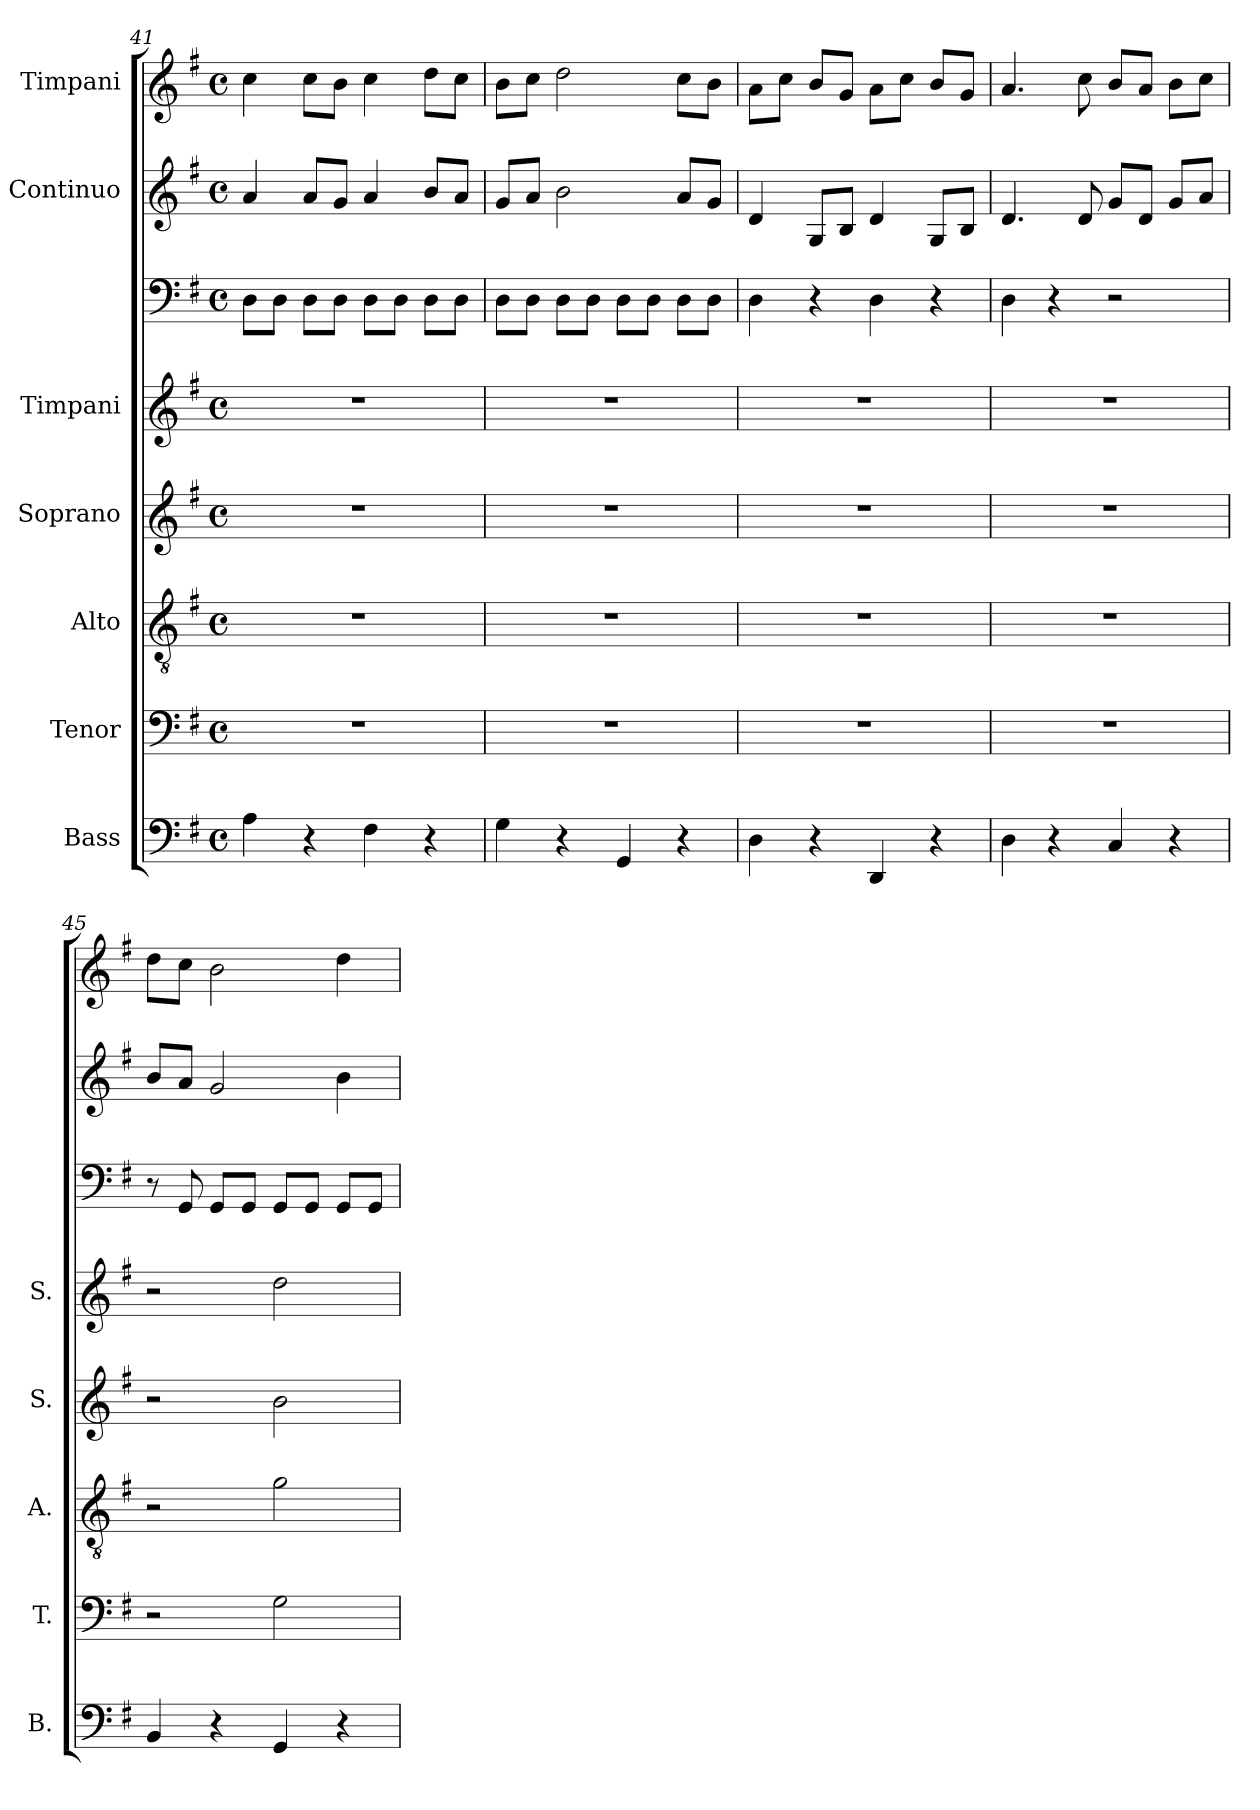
**kern	**kern	**kern	**kern	**kern	**kern	**kern	**kern
*part7	*part6	*part5	*part4	*part3	*part3	*part2	*part1
*staff8	*staff7	*staff6	*staff5	*staff4	*staff3	*staff2	*staff1
*I"Bass	*I"Tenor	*I"Alto	*I"Soprano	*I"Timpani	*	*I"Continuo	*I"Timpani
*I'B.	*I'T.	*I'A.	*I'S.	*I'S.	*	*	*
!!LO:PB:g=z
*clefF4	*clefF4	*clefGv2	*clefG2	*clefG2	*clefF4	*clefG2	*clefG2
*k[f#]	*k[f#]	*k[f#]	*k[f#]	*k[f#]	*k[f#]	*k[f#]	*k[f#]
*G:	*G:	*G:	*G:	*G:	*G:	*G:	*G:
*M4/4	*M4/4	*M4/4	*M4/4	*M4/4	*M4/4	*M4/4	*M4/4
*met(c)	*met(c)	*met(c)	*met(c)	*met(c)	*met(c)	*met(c)	*met(c)
=41	=41	=41	=41	=41	=41	=41	=41
4A\	1r	1r	1r	1r	8D\L	4a/	4cc\
.	.	.	.	.	8D\J	.	.
4r	.	.	.	.	8D\L	8a/L	8cc\L
.	.	.	.	.	8D\J	8g/J	8b\J
4F#\	.	.	.	.	8D\L	4a/	4cc\
.	.	.	.	.	8D\J	.	.
4r	.	.	.	.	8D\L	8b/L	8dd\L
.	.	.	.	.	8D\J	8a/J	8cc\J
=42	=42	=42	=42	=42	=42	=42	=42
4G\	1r	1r	1r	1r	8D\L	8g/L	8b\L
.	.	.	.	.	8D\J	8a/J	8cc\J
4r	.	.	.	.	8D\L	2b\	2dd\
.	.	.	.	.	8D\J	.	.
4GG/	.	.	.	.	8D\L	.	.
.	.	.	.	.	8D\J	.	.
4r	.	.	.	.	8D\L	8a/L	8cc\L
.	.	.	.	.	8D\J	8g/J	8b\J
=43	=43	=43	=43	=43	=43	=43	=43
4D\	1r	1r	1r	1r	4D\	4d/	8a\L
.	.	.	.	.	.	.	8cc\J
4r	.	.	.	.	4r	8G/L	8b/L
.	.	.	.	.	.	8B/J	8g/J
4DD/	.	.	.	.	4D\	4d/	8a\L
.	.	.	.	.	.	.	8cc\J
4r	.	.	.	.	4r	8G/L	8b/L
.	.	.	.	.	.	8B/J	8g/J
=44	=44	=44	=44	=44	=44	=44	=44
4D\	1r	1r	1r	1r	4D\	4.d/	4.a/
4r	.	.	.	.	4r	.	.
.	.	.	.	.	.	8d/	8cc\
4C/	.	.	.	.	2r	8g/L	8b/L
.	.	.	.	.	.	8d/J	8a/J
4r	.	.	.	.	.	8g/L	8b\L
.	.	.	.	.	.	8a/J	8cc\J
=45	=45	=45	=45	=45	=45	=45	=45
4BB/	2r	2r	2r	2r	8r	8b/L	8dd\L
.	.	.	.	.	8GG/	8a/J	8cc\J
4r	.	.	.	.	8GG/L	2g/	2b\
.	.	.	.	.	8GG/J	.	.
4GG/	2G\	2g\	2b\	2dd\	8GG/L	.	.
.	.	.	.	.	8GG/J	.	.
4r	.	.	.	.	8GG/L	4b\	4dd\
.	.	.	.	.	8GG/J	.	.
=	=	=	=	=	=	=	=
*-	*-	*-	*-	*-	*-	*-	*-
